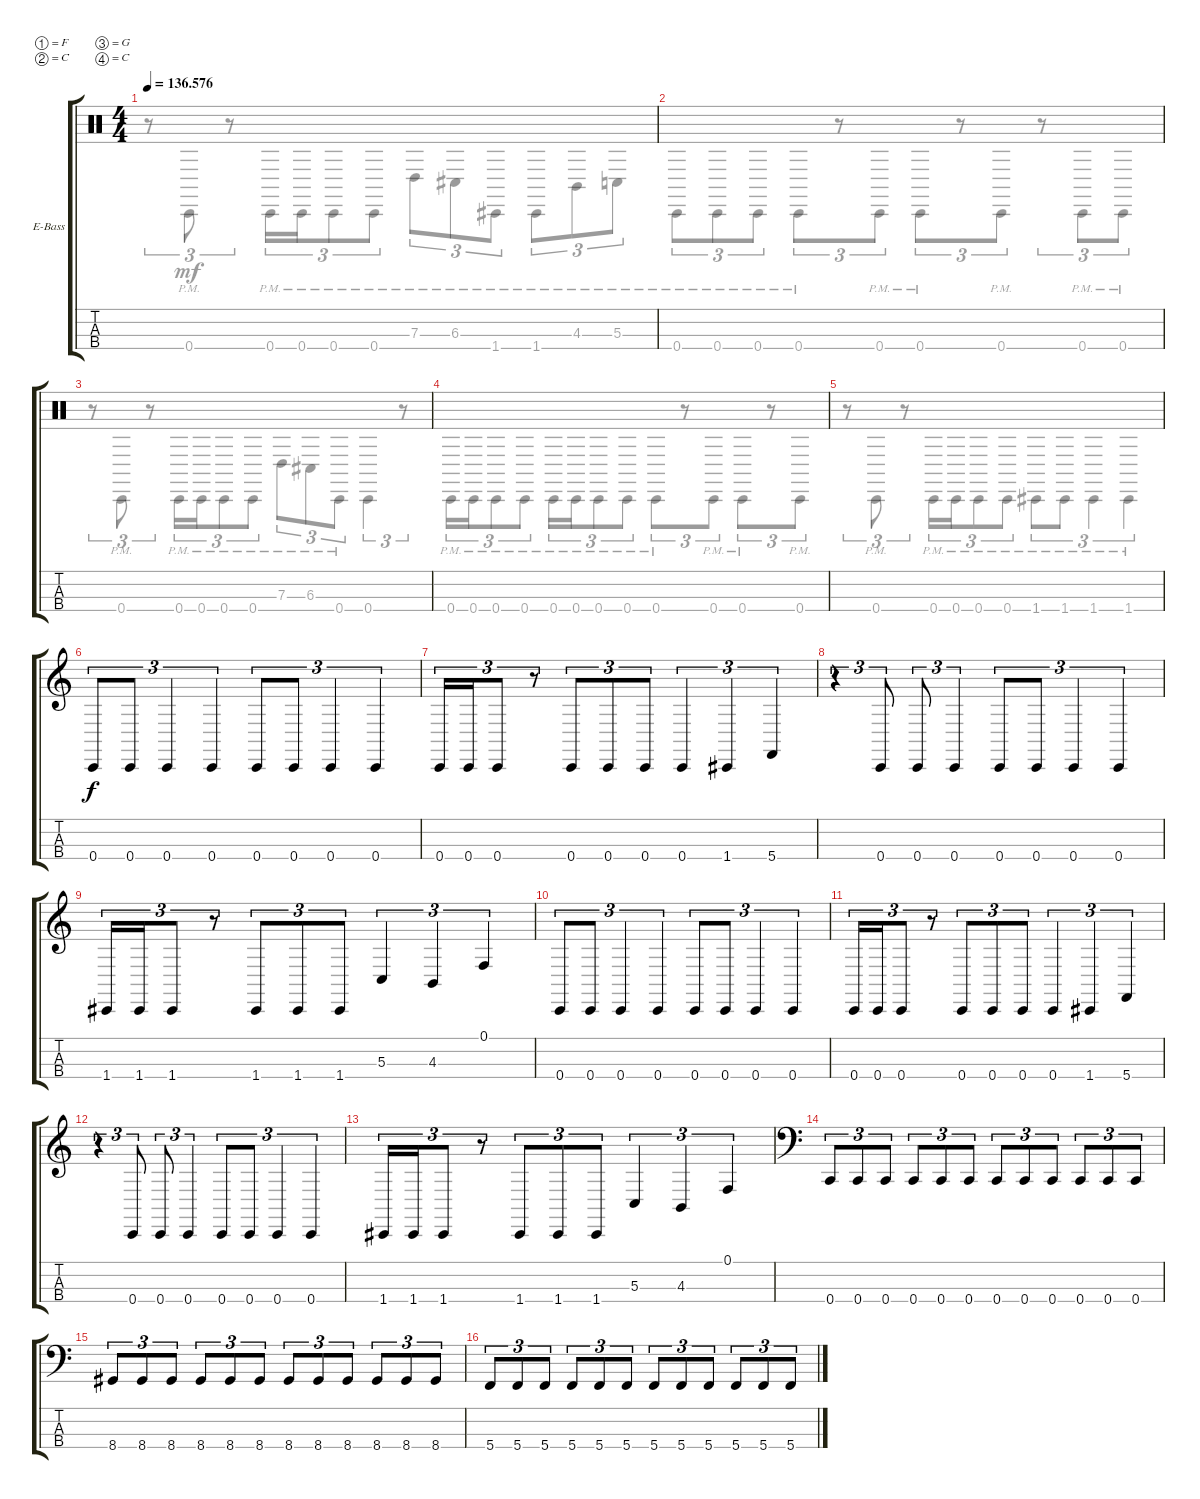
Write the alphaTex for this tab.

\bracketExtendMode groupsimilarinstruments
\firstSystemTrackNameOrientation horizontal
\otherSystemsTrackNameOrientation horizontal
\track ("Electric Bass" "E-Bass") {instrument electricbassfinger}
\staff {score tabs}
\tuning (F2 C2 G1 C1)
\voice
\ts (4 4)
\tempo
136.576
\accidentals auto
\clef neutral
\ottava regular
\simile none
\ks c
|
|
|
|
|
\clef g2
0.4.8{tu (3 2)} 0.4.8{tu (3 2)} 0.4.4{tu (3 2)} 0.4.4{tu (3 2)} 0.4.8{tu (3 2)} 0.4.8{tu (3 2)} 0.4.4{tu (3 2)} 0.4.4{tu (3 2)} |
0.4.16{tu (3 2)} 0.4.16{tu (3 2)} 0.4.8{tu (3 2)} r.8{tu (3 2)} 0.4.8{tu (3 2)} 0.4.8{tu (3 2)} 0.4.8{tu (3 2)} 0.4.4{tu (3 2)} 1.4.4{tu (3 2)} 5.4.4{tu (3 2)} |
r.4{tu (3 2)} 0.4.8{tu (3 2)} 0.4.8{tu (3 2)} 0.4.4{tu (3 2)} 0.4.8{tu (3 2)} 0.4.8{tu (3 2)} 0.4.4{tu (3 2)} 0.4.4{tu (3 2)} |
1.4.16{tu (3 2)} 1.4.16{tu (3 2)} 1.4.8{tu (3 2)} r.8{tu (3 2)} 1.4.8{tu (3 2)} 1.4.8{tu (3 2)} 1.4.8{tu (3 2)} 5.3.4{tu (3 2)} 4.3.4{tu (3 2)} 0.1.4{tu (3 2)} |
0.4.8{tu (3 2)} 0.4.8{tu (3 2)} 0.4.4{tu (3 2)} 0.4.4{tu (3 2)} 0.4.8{tu (3 2)} 0.4.8{tu (3 2)} 0.4.4{tu (3 2)} 0.4.4{tu (3 2)} |
0.4.16{tu (3 2)} 0.4.16{tu (3 2)} 0.4.8{tu (3 2)} r.8{tu (3 2)} 0.4.8{tu (3 2)} 0.4.8{tu (3 2)} 0.4.8{tu (3 2)} 0.4.4{tu (3 2)} 1.4.4{tu (3 2)} 5.4.4{tu (3 2)} |
r.4{tu (3 2)} 0.4.8{tu (3 2)} 0.4.8{tu (3 2)} 0.4.4{tu (3 2)} 0.4.8{tu (3 2)} 0.4.8{tu (3 2)} 0.4.4{tu (3 2)} 0.4.4{tu (3 2)} |
1.4.16{tu (3 2)} 1.4.16{tu (3 2)} 1.4.8{tu (3 2)} r.8{tu (3 2)} 1.4.8{tu (3 2)} 1.4.8{tu (3 2)} 1.4.8{tu (3 2)} 5.3.4{tu (3 2)} 4.3.4{tu (3 2)} 0.1.4{tu (3 2)} |
\clef f4
0.4.8{tu (3 2)} 0.4.8{tu (3 2)} 0.4.8{tu (3 2)} 0.4.8{tu (3 2)} 0.4.8{tu (3 2)} 0.4.8{tu (3 2)} 0.4.8{tu (3 2)} 0.4.8{tu (3 2)} 0.4.8{tu (3 2)} 0.4.8{tu (3 2)} 0.4.8{tu (3 2)} 0.4.8{tu (3 2)} |
8.4.8{tu (3 2)} 8.4.8{tu (3 2)} 8.4.8{tu (3 2)} 8.4.8{tu (3 2)} 8.4.8{tu (3 2)} 8.4.8{tu (3 2)} 8.4.8{tu (3 2)} 8.4.8{tu (3 2)} 8.4.8{tu (3 2)} 8.4.8{tu (3 2)} 8.4.8{tu (3 2)} 8.4.8{tu (3 2)} |
5.4.8{tu (3 2)} 5.4.8{tu (3 2)} 5.4.8{tu (3 2)} 5.4.8{tu (3 2)} 5.4.8{tu (3 2)} 5.4.8{tu (3 2)} 5.4.8{tu (3 2)} 5.4.8{tu (3 2)} 5.4.8{tu (3 2)} 5.4.8{tu (3 2)} 5.4.8{tu (3 2)} 5.4.8{tu (3 2)}
\voice
\clef neutral
\ottava regular
\simile none
\ks c
r.8{tu (3 2) dy mf} 0.4{pm}.8{tu (3 2)} r.8{tu (3 2)} 0.4{pm}.16{tu (3 2)} 0.4{pm}.16{tu (3 2)} 0.4{pm}.8{tu (3 2)} 0.4{pm}.8{tu (3 2)} 7.3{pm}.8{tu (3 2)} 6.3{pm}.8{tu (3 2)} 1.4{pm}.8{tu (3 2)} 1.4{pm}.8{tu (3 2)} 4.3{pm}.8{tu (3 2)} 5.3{pm}.8{tu (3 2)} |
0.4{pm}.8{tu (3 2)} 0.4{pm}.8{tu (3 2)} 0.4{pm}.8{tu (3 2)} 0.4{pm}.8{tu (3 2)} r.8{tu (3 2)} 0.4{pm}.8{tu (3 2)} 0.4{pm}.8{tu (3 2)} r.8{tu (3 2)} 0.4{pm}.8{tu (3 2)} r.8{tu (3 2)} 0.4{pm}.8{tu (3 2)} 0.4{pm}.8{tu (3 2)} |
r.8{tu (3 2)} 0.4{pm}.8{tu (3 2)} r.8{tu (3 2)} 0.4{pm}.16{tu (3 2)} 0.4{pm}.16{tu (3 2)} 0.4{pm}.8{tu (3 2)} 0.4{pm}.8{tu (3 2)} 7.3{pm}.8{tu (3 2)} 6.3{pm}.8{tu (3 2)} 0.4{pm}.8{tu (3 2)} 0.4.4{tu (3 2)} r.8{tu (3 2)} |
0.4{pm}.16{tu (3 2)} 0.4{pm}.16{tu (3 2)} 0.4{pm}.8{tu (3 2)} 0.4{pm}.8{tu (3 2)} 0.4{pm}.16{tu (3 2)} 0.4{pm}.16{tu (3 2)} 0.4{pm}.8{tu (3 2)} 0.4{pm}.8{tu (3 2)} 0.4{pm}.8{tu (3 2)} r.8{tu (3 2)} 0.4{pm}.8{tu (3 2)} 0.4{pm}.8{tu (3 2)} r.8{tu (3 2)} 0.4{pm}.8{tu (3 2)} |
r.8{tu (3 2)} 0.4{pm}.8{tu (3 2)} r.8{tu (3 2)} 0.4{pm}.16{tu (3 2)} 0.4{pm}.16{tu (3 2)} 0.4{pm}.8{tu (3 2)} 0.4{pm}.8{tu (3 2)} 1.4{pm}.8{tu (3 2)} 1.4{pm}.8{tu (3 2)} 1.4{pm}.4{tu (3 2)} 1.4{pm}.4{tu (3 2)} |
\clef g2
|
|
|
|
|
|
|
|
\clef f4
|
|
